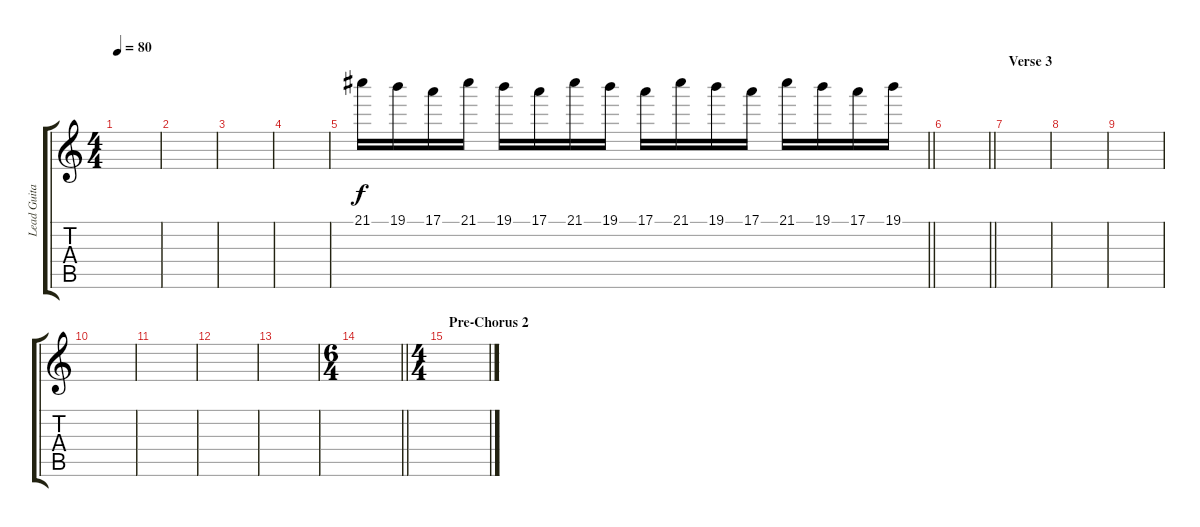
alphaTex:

\track ("Lead Guitar 2" "Lead Guita") {instrument overdrivenguitar}
\staff {score tabs}
\tuning (E4 B3 G3 D3 A2 E2) {hide}
\ts (4 4)
\tempo 80
\clef g2
\ks c
|
|
|
|
\barLineRight lightlight
21.1.16 19.1.16 17.1.16 21.1.16 19.1.16 17.1.16 21.1.16 19.1.16 17.1.16 21.1.16 19.1.16 17.1.16 21.1.16 19.1.16 17.1.16 19.1.16 |
\barLineRight lightlight
|
\section ("" "Verse 3")
|
|
|
|
|
|
|
\ts (6 4)
\barLineRight lightlight
|
\ts (4 4)
\section ("" "Pre-Chorus 2")
